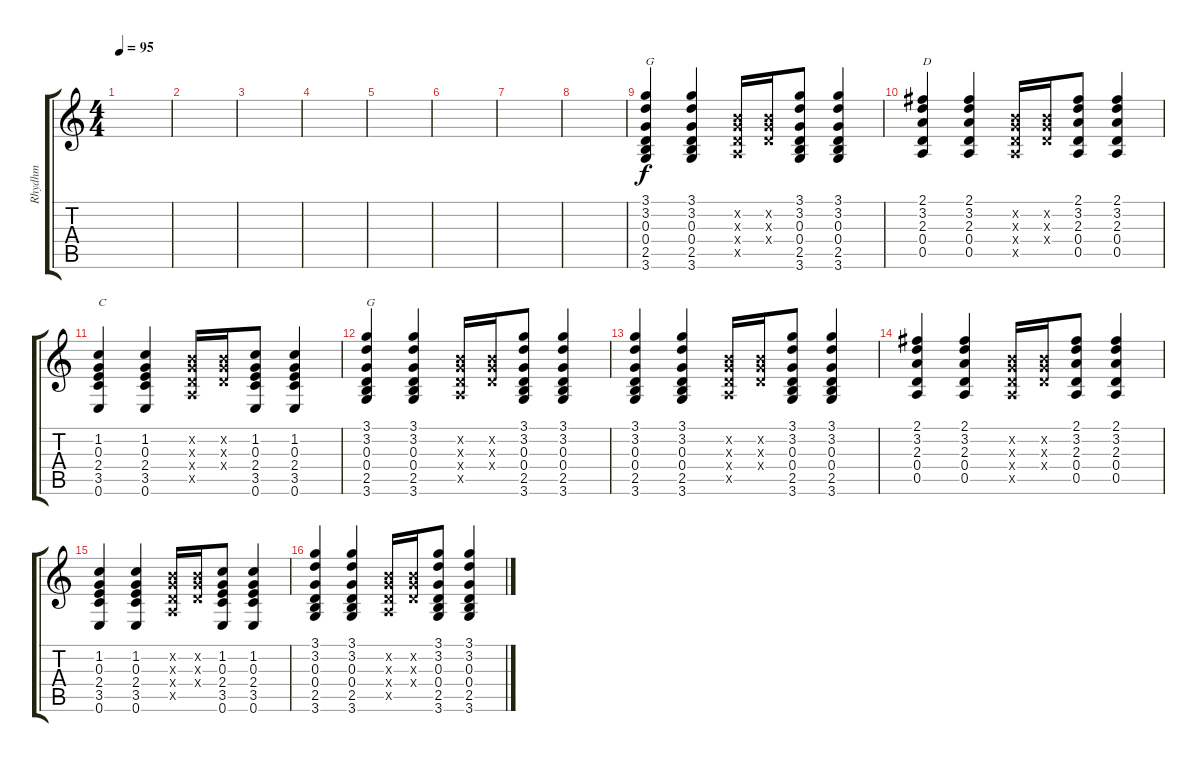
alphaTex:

\track ("Rhydhm" "Rhydhm") {instrument overdrivenguitar}
\staff {score tabs}
\tuning (E4 B3 G3 D3 A2 E2) {hide}
\ts (4 4)
\tempo 95
\clef g2
\ks c
|
|
|
|
|
|
|
|
(3.1 3.2 0.3 0.4 2.5 3.6).4{txt "G"} (3.1 3.2 0.3 0.4 2.5 3.6).4 (0.2{x} 0.3{x} 0.4{x} 0.5{x}).16 (0.2{x} 0.3{x} 0.4{x}).16 (3.1 3.2 0.3 0.4 2.5 3.6).8 (3.1 3.2 0.3 0.4 2.5 3.6).4 |
(2.1 3.2 2.3 0.4 0.5).4{txt "D"} (2.1 3.2 2.3 0.4 0.5).4 (0.2{x} 0.3{x} 0.4{x} 0.5{x}).16 (0.2{x} 0.3{x} 0.4{x}).16 (2.1 3.2 2.3 0.4 0.5).8 (2.1 3.2 2.3 0.4 0.5).4 |
(1.2 0.3 2.4 3.5 0.6).4{txt "C"} (1.2 0.3 2.4 3.5 0.6).4 (0.2{x} 0.3{x} 0.4{x} 0.5{x}).16 (0.2{x} 0.3{x} 0.4{x}).16 (1.2 0.3 2.4 3.5 0.6).8 (1.2 0.3 2.4 3.5 0.6).4 |
(3.1 3.2 0.3 0.4 2.5 3.6).4{txt "G"} (3.1 3.2 0.3 0.4 2.5 3.6).4 (0.2{x} 0.3{x} 0.4{x} 0.5{x}).16 (0.2{x} 0.3{x} 0.4{x}).16 (3.1 3.2 0.3 0.4 2.5 3.6).8 (3.1 3.2 0.3 0.4 2.5 3.6).4 |
(3.1 3.2 0.3 0.4 2.5 3.6).4 (3.1 3.2 0.3 0.4 2.5 3.6).4 (0.2{x} 0.3{x} 0.4{x} 0.5{x}).16 (0.2{x} 0.3{x} 0.4{x}).16 (3.1 3.2 0.3 0.4 2.5 3.6).8 (3.1 3.2 0.3 0.4 2.5 3.6).4 |
(2.1 3.2 2.3 0.4 0.5).4 (2.1 3.2 2.3 0.4 0.5).4 (0.2{x} 0.3{x} 0.4{x} 0.5{x}).16 (0.2{x} 0.3{x} 0.4{x}).16 (2.1 3.2 2.3 0.4 0.5).8 (2.1 3.2 2.3 0.4 0.5).4 |
(1.2 0.3 2.4 3.5 0.6).4 (1.2 0.3 2.4 3.5 0.6).4 (0.2{x} 0.3{x} 0.4{x} 0.5{x}).16 (0.2{x} 0.3{x} 0.4{x}).16 (1.2 0.3 2.4 3.5 0.6).8 (1.2 0.3 2.4 3.5 0.6).4 |
(3.1 3.2 0.3 0.4 2.5 3.6).4 (3.1 3.2 0.3 0.4 2.5 3.6).4 (0.2{x} 0.3{x} 0.4{x} 0.5{x}).16 (0.2{x} 0.3{x} 0.4{x}).16 (3.1 3.2 0.3 0.4 2.5 3.6).8 (3.1 3.2 0.3 0.4 2.5 3.6).4
